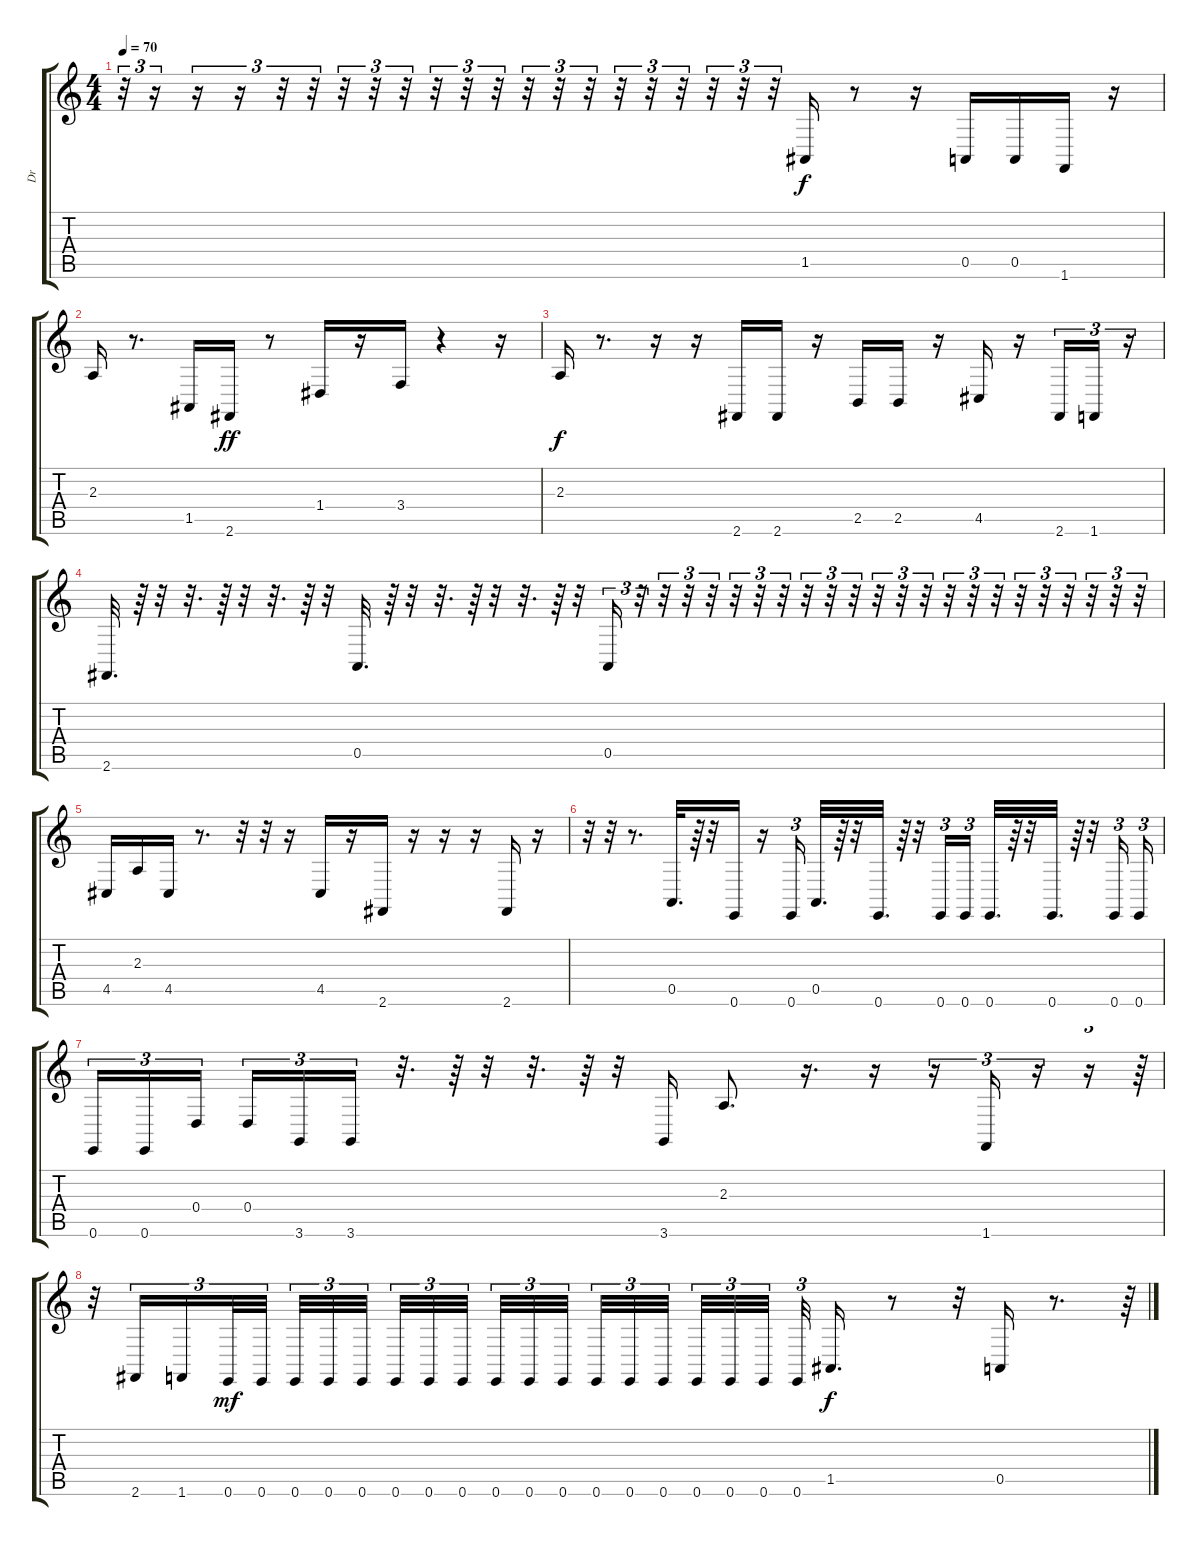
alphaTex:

\track ("Dr" "Dr") {instrument synthdrum}
\staff {score tabs}
\tuning (E4 B3 G3 D3 A2 E2) {hide}
\ts (4 4)
\tempo 70
\clef g2
\ks c
r.32{tu (3 2) dy f} r.16{tu (3 2)} r.16{tu (3 2)} r.16{tu (3 2)} r.32{tu (3 2)} r.32{tu (3 2)} r.32{tu (3 2)} r.32{tu (3 2)} r.32{tu (3 2)} r.32{tu (3 2)} r.32{tu (3 2)} r.32{tu (3 2)} r.32{tu (3 2)} r.32{tu (3 2)} r.32{tu (3 2)} r.32{tu (3 2)} r.32{tu (3 2)} r.32{tu (3 2)} r.32{tu (3 2)} r.32{tu (3 2)} r.32{tu (3 2)} 1.5.16 r.8 r.16 0.5.16 0.5.16 1.6.16 r.16 |
2.3.16 r.8{d} 1.5.16 2.6.16{dy ff} r.8 1.4.16 r.16 3.4.16 r.4 r.16 |
2.3.16{dy f} r.8{d} r.16 r.16 2.6.16 2.6.16 r.16 2.5.16 2.5.16 r.16 4.5.16 r.16 2.6.16{tu (3 2)} 1.6.16{tu (3 2)} r.16{tu (3 2)} |
2.6.32{d} r.64 r.32 r.32{d} r.64 r.32 r.32{d} r.64 r.32 0.5.32{d} r.64 r.32 r.32{d} r.64 r.32 r.32{d} r.64 r.32 0.5.16{tu (3 2)} r.32{tu (3 2)} r.32{tu (3 2)} r.32{tu (3 2)} r.32{tu (3 2)} r.32{tu (3 2)} r.32{tu (3 2)} r.32{tu (3 2)} r.32{tu (3 2)} r.32{tu (3 2)} r.32{tu (3 2)} r.32{tu (3 2)} r.32{tu (3 2)} r.32{tu (3 2)} r.32{tu (3 2)} r.32{tu (3 2)} r.32{tu (3 2)} r.32{tu (3 2)} r.32{tu (3 2)} r.32{tu (3 2)} r.32{tu (3 2)} r.32{tu (3 2)} r.32{tu (3 2)} |
4.5.16 2.3.16 4.5.16 r.8{d} r.32 r.32 r.16 4.5.16 r.16 2.6.16 r.16 r.16 r.16 2.6.16 r.16 |
r.32 r.32 r.8{d} 0.5.32{d} r.64 r.32 0.6.16 r.16 0.6.16{tu (3 2)} 0.5.32{d} r.64 r.32 0.6.32{d} r.64 r.32 0.6.16{tu (3 2)} 0.6.16{tu (3 2)} 0.6.32{d} r.64 r.32 0.6.32{d} r.64 r.32 0.6.16{tu (3 2)} 0.6.16{tu (3 2)} |
0.6.16{tu (3 2)} 0.6.16{tu (3 2)} 0.4.16{tu (3 2) beam splitsecondary} 0.4.16{tu (3 2)} 3.6.16{tu (3 2)} 3.6.16{tu (3 2)} r.32{d} r.64 r.32 r.32{d} r.64 r.32 3.6.16 2.3.8{d} r.16{d} r.16 r.16{tu (3 2)} 1.6.16{tu (3 2)} r.16{tu (3 2)} r.16{tu (3 2)} r.64{tu (3 2)} |
r.32 2.6.16{tu (3 2)} 1.6.16{tu (3 2)} 0.6.32{tu (3 2) dy mf} 0.6.32{tu (3 2) beam splitsecondary} 0.6.32{tu (3 2)} 0.6.32{tu (3 2)} 0.6.32{tu (3 2) beam splitsecondary} 0.6.32{tu (3 2)} 0.6.32{tu (3 2)} 0.6.32{tu (3 2) beam splitsecondary} 0.6.32{tu (3 2)} 0.6.32{tu (3 2)} 0.6.32{tu (3 2) beam splitsecondary} 0.6.32{tu (3 2)} 0.6.32{tu (3 2)} 0.6.32{tu (3 2) beam splitsecondary} 0.6.32{tu (3 2)} 0.6.32{tu (3 2)} 0.6.32{tu (3 2) beam splitsecondary} 0.6.32{tu (3 2)} 1.5.16{d dy f} r.8 r.32 0.5.16 r.8{d} r.64{tu (3 2)}
